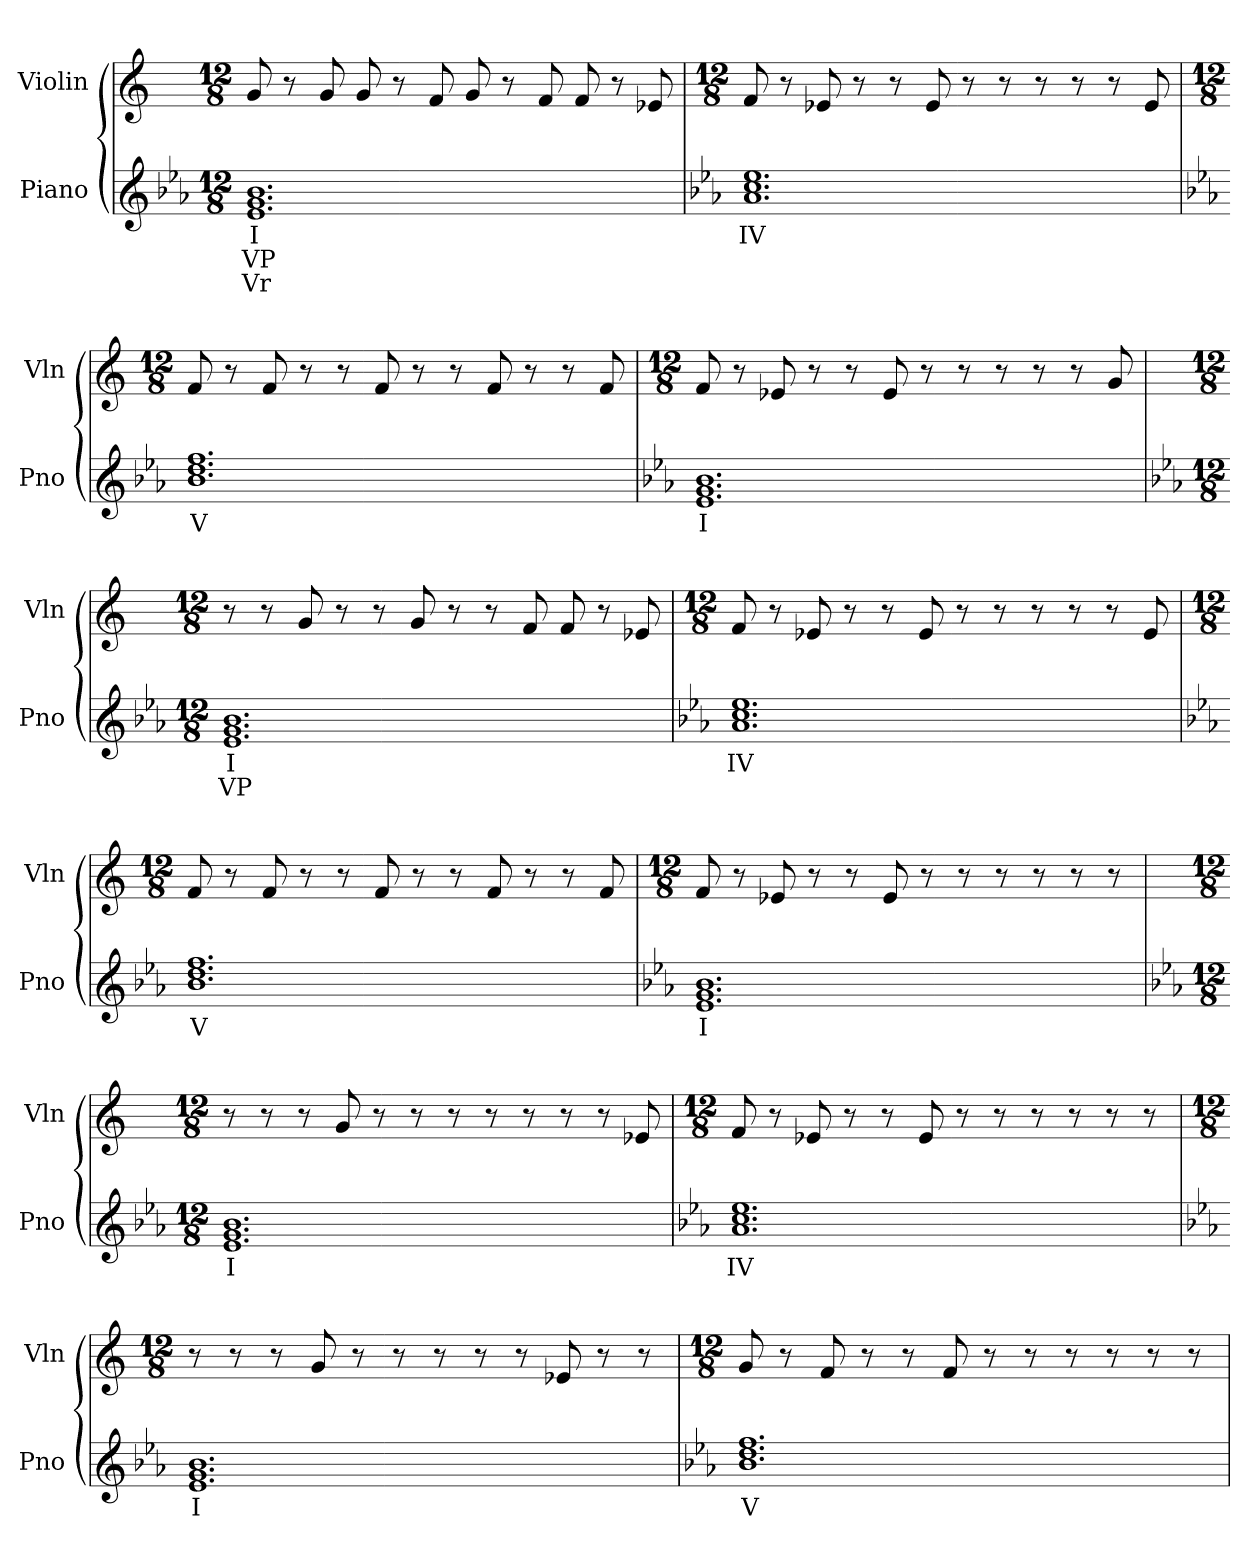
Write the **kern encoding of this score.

**kern	**text	**text	**text	**kern
*part2	*part2	*part2	*part2	*part1
*staff2	*staff2	*staff2	*staff2	*staff1
*I"Piano	*	*	*	*I"Violin
*I'Pno	*	*	*	*I'Vln
*k[b-e-a-]	*	*	*	*
*E-:	*	*	*	*
*M12/8	*	*	*	*M12/8
=	=	=	=	=
1.e- 1.g 1.b-	I	VP	Vr	8g
.	.	.	.	8r
.	.	.	.	8g
.	.	.	.	8g
.	.	.	.	8r
.	.	.	.	8f
.	.	.	.	8g
.	.	.	.	8r
.	.	.	.	8f
.	.	.	.	8f
.	.	.	.	8r
.	.	.	.	8e-X
=	=	=	=	=
*k[b-e-a-]	*	*	*	*
*E-:	*	*	*	*
*	*	*	*	*M12/8
1.a- 1.cc 1.ee-	IV	.	.	8f
.	.	.	.	8r
.	.	.	.	8e-X
.	.	.	.	8r
.	.	.	.	8r
.	.	.	.	8e-
.	.	.	.	8r
.	.	.	.	8r
.	.	.	.	8r
.	.	.	.	8r
.	.	.	.	8r
.	.	.	.	8e-
=	=	=	=	=
*k[b-e-a-]	*	*	*	*
*E-:	*	*	*	*
*	*	*	*	*M12/8
1.b- 1.dd 1.ff	V	.	.	8f
.	.	.	.	8r
.	.	.	.	8f
.	.	.	.	8r
.	.	.	.	8r
.	.	.	.	8f
.	.	.	.	8r
.	.	.	.	8r
.	.	.	.	8f
.	.	.	.	8r
.	.	.	.	8r
.	.	.	.	8f
=	=	=	=	=
*k[b-e-a-]	*	*	*	*
*E-:	*	*	*	*
*	*	*	*	*M12/8
1.e- 1.g 1.b-	I	.	.	8f
.	.	.	.	8r
.	.	.	.	8e-X
.	.	.	.	8r
.	.	.	.	8r
.	.	.	.	8e-
.	.	.	.	8r
.	.	.	.	8r
.	.	.	.	8r
.	.	.	.	8r
.	.	.	.	8r
.	.	.	.	8g
=	=	=	=	=
*k[b-e-a-]	*	*	*	*
*E-:	*	*	*	*
*M12/8	*	*	*	*M12/8
1.e- 1.g 1.b-	I	VP	.	8r
.	.	.	.	8r
.	.	.	.	8g
.	.	.	.	8r
.	.	.	.	8r
.	.	.	.	8g
.	.	.	.	8r
.	.	.	.	8r
.	.	.	.	8f
.	.	.	.	8f
.	.	.	.	8r
.	.	.	.	8e-X
=	=	=	=	=
*k[b-e-a-]	*	*	*	*
*E-:	*	*	*	*
*	*	*	*	*M12/8
1.a- 1.cc 1.ee-	IV	.	.	8f
.	.	.	.	8r
.	.	.	.	8e-X
.	.	.	.	8r
.	.	.	.	8r
.	.	.	.	8e-
.	.	.	.	8r
.	.	.	.	8r
.	.	.	.	8r
.	.	.	.	8r
.	.	.	.	8r
.	.	.	.	8e-
=	=	=	=	=
*k[b-e-a-]	*	*	*	*
*E-:	*	*	*	*
*	*	*	*	*M12/8
1.b- 1.dd 1.ff	V	.	.	8f
.	.	.	.	8r
.	.	.	.	8f
.	.	.	.	8r
.	.	.	.	8r
.	.	.	.	8f
.	.	.	.	8r
.	.	.	.	8r
.	.	.	.	8f
.	.	.	.	8r
.	.	.	.	8r
.	.	.	.	8f
=	=	=	=	=
*k[b-e-a-]	*	*	*	*
*E-:	*	*	*	*
*	*	*	*	*M12/8
1.e- 1.g 1.b-	I	.	.	8f
.	.	.	.	8r
.	.	.	.	8e-X
.	.	.	.	8r
.	.	.	.	8r
.	.	.	.	8e-
.	.	.	.	8r
.	.	.	.	8r
.	.	.	.	8r
.	.	.	.	8r
.	.	.	.	8r
.	.	.	.	8r
=	=	=	=	=
*k[b-e-a-]	*	*	*	*
*E-:	*	*	*	*
*M12/8	*	*	*	*M12/8
1.e- 1.g 1.b-	I	.	.	8r
.	.	.	.	8r
.	.	.	.	8r
.	.	.	.	8g
.	.	.	.	8r
.	.	.	.	8r
.	.	.	.	8r
.	.	.	.	8r
.	.	.	.	8r
.	.	.	.	8r
.	.	.	.	8r
.	.	.	.	8e-X
=	=	=	=	=
*k[b-e-a-]	*	*	*	*
*E-:	*	*	*	*
*	*	*	*	*M12/8
1.a- 1.cc 1.ee-	IV	.	.	8f
.	.	.	.	8r
.	.	.	.	8e-X
.	.	.	.	8r
.	.	.	.	8r
.	.	.	.	8e-
.	.	.	.	8r
.	.	.	.	8r
.	.	.	.	8r
.	.	.	.	8r
.	.	.	.	8r
.	.	.	.	8r
=	=	=	=	=
*k[b-e-a-]	*	*	*	*
*E-:	*	*	*	*
*	*	*	*	*M12/8
1.e- 1.g 1.b-	I	.	.	8r
.	.	.	.	8r
.	.	.	.	8r
.	.	.	.	8g
.	.	.	.	8r
.	.	.	.	8r
.	.	.	.	8r
.	.	.	.	8r
.	.	.	.	8r
.	.	.	.	8e-X
.	.	.	.	8r
.	.	.	.	8r
=	=	=	=	=
*k[b-e-a-]	*	*	*	*
*E-:	*	*	*	*
*	*	*	*	*M12/8
1.b- 1.dd 1.ff	V	.	.	8g
.	.	.	.	8r
.	.	.	.	8f
.	.	.	.	8r
.	.	.	.	8r
.	.	.	.	8f
.	.	.	.	8r
.	.	.	.	8r
.	.	.	.	8r
.	.	.	.	8r
.	.	.	.	8r
.	.	.	.	8r
=	=	=	=	=
*-	*-	*-	*-	*-
